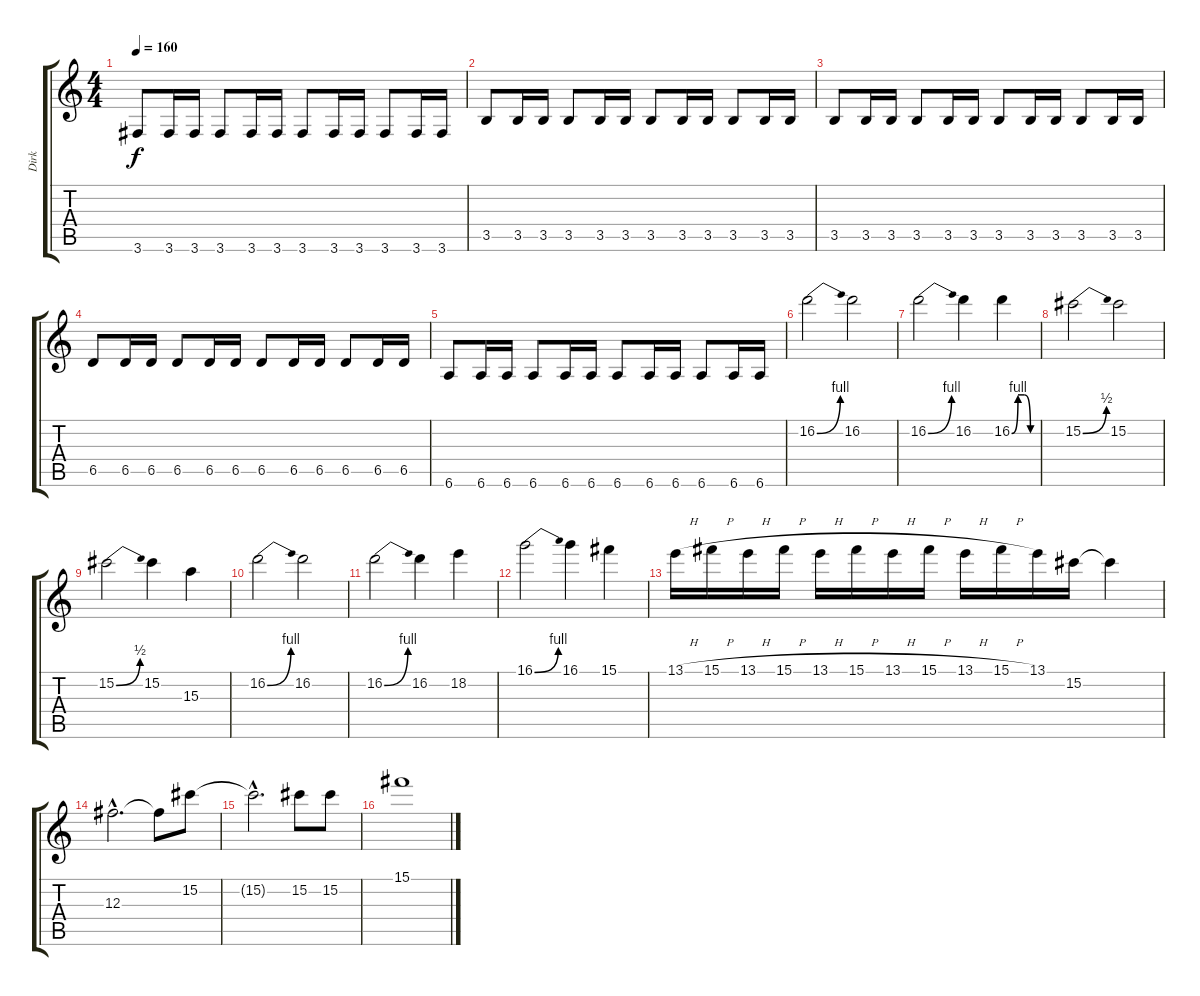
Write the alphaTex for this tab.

\track ("Dirk" "Dirk") {instrument distortionguitar}
\staff {score tabs}
\tuning (Eb4 Bb3 Gb3 Db3 Ab2 Eb2) {hide}
\ts (4 4)
\tempo 160
\clef g2
\ks c
3.6.8{dy f} 3.6.16 3.6.16 3.6.8 3.6.16 3.6.16 3.6.8 3.6.16 3.6.16 3.6.8 3.6.16 3.6.16 |
3.5.8 3.5.16 3.5.16 3.5.8 3.5.16 3.5.16 3.5.8 3.5.16 3.5.16 3.5.8 3.5.16 3.5.16 |
3.5.8 3.5.16 3.5.16 3.5.8 3.5.16 3.5.16 3.5.8 3.5.16 3.5.16 3.5.8 3.5.16 3.5.16 |
6.5.8 6.5.16 6.5.16 6.5.8 6.5.16 6.5.16 6.5.8 6.5.16 6.5.16 6.5.8 6.5.16 6.5.16 |
6.6.8 6.6.16 6.6.16 6.6.8 6.6.16 6.6.16 6.6.8 6.6.16 6.6.16 6.6.8 6.6.16 6.6.16 |
16.2{be (bend 0 0 60 4)}.2 16.2.2 |
16.2{be (bend 0 0 60 4)}.2 16.2.4 16.2{be (custom 0 0 15 4 30 4 45 0 60 0)}.4 |
15.2{be (bend 0 0 60 2)}.2 15.2.2 |
15.2{be (bend 0 0 60 2)}.2 15.2.4 15.3.4 |
16.2{be (bend 0 0 60 4)}.2 16.2.2 |
16.2{be (bend 0 0 60 4)}.2 16.2.4 18.2.4 |
16.1{be (bend 0 0 60 4)}.2 16.1.4 15.1.4 |
13.1{h}.16 15.1{h}.16 13.1{h}.16 15.1{h}.16 13.1{h}.16 15.1{h}.16 13.1{h}.16 15.1{h}.16 13.1{h}.16 15.1{h}.16 13.1.16 15.2.16 15.2{t}.4 |
12.3{hac}.2{d} 12.3{t}.8 15.2.8 |
15.2{hac t}.2{d} 15.2.8 15.2.8 |
15.1.1
